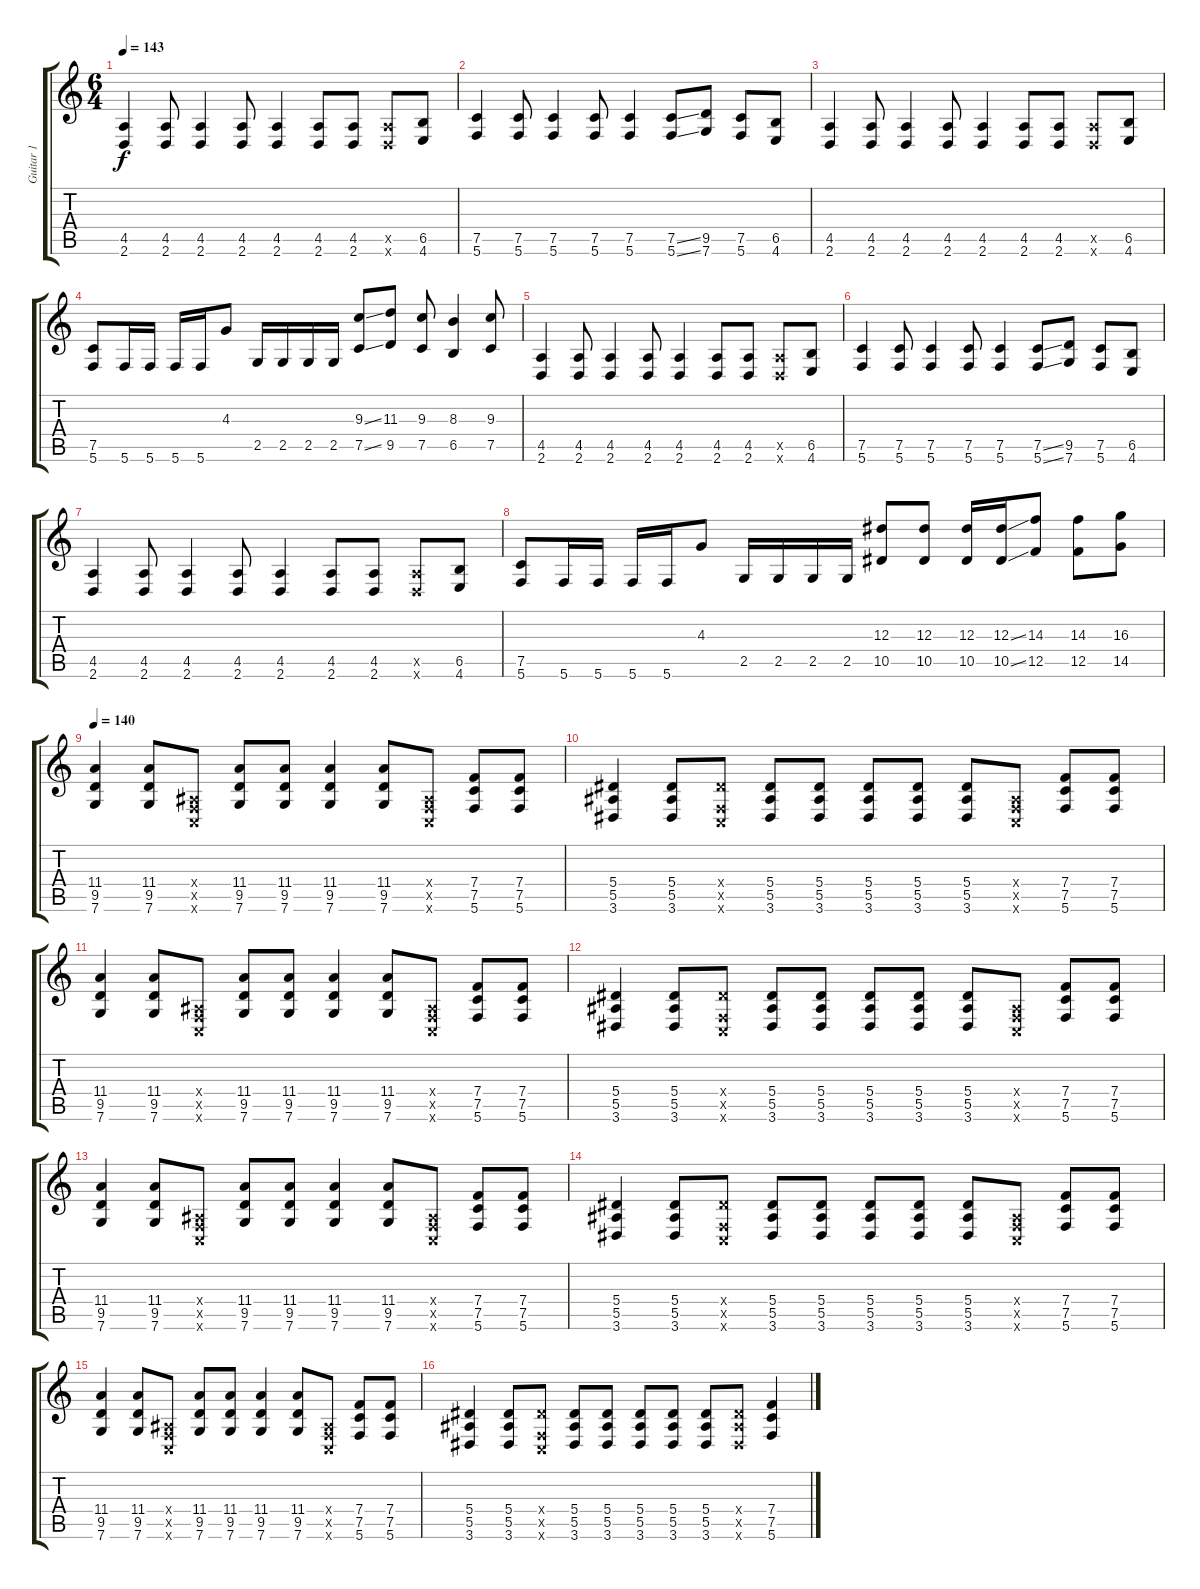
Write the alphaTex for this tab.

\track ("Guitar 1" "Guitar 1") {instrument distortionguitar}
\staff {score tabs}
\tuning (C4 G3 Eb3 Bb2 F2 C2) {hide}
\ts (6 4)
\section ("" "")
\tempo 143
\clef g2
\ks c
(4.5 2.6).4{dy f} (4.5 2.6).8 (4.5 2.6).4 (4.5 2.6).8 (4.5 2.6).4 (4.5 2.6).8 (4.5 2.6).8 (4.5{x} 2.6{x}).8 (6.5 4.6).8 |
(7.5 5.6).4 (7.5 5.6).8 (7.5 5.6).4 (7.5 5.6).8 (7.5 5.6).4 (7.5{ss} 5.6{ss}).8 (9.5 7.6).8 (7.5 5.6).8 (6.5 4.6).8 |
(4.5 2.6).4 (4.5 2.6).8 (4.5 2.6).4 (4.5 2.6).8 (4.5 2.6).4 (4.5 2.6).8 (4.5 2.6).8 (4.5{x} 2.6{x}).8 (6.5 4.6).8 |
(7.5 5.6).8 5.6.16 5.6.16 5.6.16 5.6.16 4.3.8 2.5.16 2.5.16 2.5.16 2.5.16 (9.3{ss} 7.5{ss}).8 (11.3 9.5).8 (9.3 7.5).8 (8.3 6.5).4 (9.3 7.5).8 |
(4.5 2.6).4 (4.5 2.6).8 (4.5 2.6).4 (4.5 2.6).8 (4.5 2.6).4 (4.5 2.6).8 (4.5 2.6).8 (4.5{x} 2.6{x}).8 (6.5 4.6).8 |
(7.5 5.6).4 (7.5 5.6).8 (7.5 5.6).4 (7.5 5.6).8 (7.5 5.6).4 (7.5{ss} 5.6{ss}).8 (9.5 7.6).8 (7.5 5.6).8 (6.5 4.6).8 |
(4.5 2.6).4 (4.5 2.6).8 (4.5 2.6).4 (4.5 2.6).8 (4.5 2.6).4 (4.5 2.6).8 (4.5 2.6).8 (4.5{x} 2.6{x}).8 (6.5 4.6).8 |
(7.5 5.6).8 5.6.16 5.6.16 5.6.16 5.6.16 4.3.8 2.5.16 2.5.16 2.5.16 2.5.16 (12.3 10.5).8 (12.3 10.5).8 (12.3 10.5).16 (12.3{ss} 10.5{ss}).16 (14.3 12.5).8 (14.3 12.5).8 (16.3 14.5).8 |
\section ("" "")
\tempo 140
(11.4 9.5 7.6).4 (11.4 9.5 7.6).8 (0.4{x} 0.5{x} 0.6{x}).8 (11.4 9.5 7.6).8 (11.4 9.5 7.6).8 (11.4 9.5 7.6).4 (11.4 9.5 7.6).8 (0.4{x} 0.5{x} 0.6{x}).8 (7.4 7.5 5.6).8 (7.4 7.5 5.6).8 |
(5.4 5.5 3.6).4 (5.4 5.5 3.6).8 (5.4{x} 0.5{x} 0.6{x}).8 (5.4 5.5 3.6).8 (5.4 5.5 3.6).8 (5.4 5.5 3.6).8 (5.4 5.5 3.6).8 (5.4 5.5 3.6).8 (0.4{x} 0.5{x} 0.6{x}).8 (7.4 7.5 5.6).8 (7.4 7.5 5.6).8 |
(11.4 9.5 7.6).4 (11.4 9.5 7.6).8 (0.4{x} 0.5{x} 0.6{x}).8 (11.4 9.5 7.6).8 (11.4 9.5 7.6).8 (11.4 9.5 7.6).4 (11.4 9.5 7.6).8 (0.4{x} 0.5{x} 0.6{x}).8 (7.4 7.5 5.6).8 (7.4 7.5 5.6).8 |
(5.4 5.5 3.6).4 (5.4 5.5 3.6).8 (5.4{x} 0.5{x} 0.6{x}).8 (5.4 5.5 3.6).8 (5.4 5.5 3.6).8 (5.4 5.5 3.6).8 (5.4 5.5 3.6).8 (5.4 5.5 3.6).8 (0.4{x} 0.5{x} 0.6{x}).8 (7.4 7.5 5.6).8 (7.4 7.5 5.6).8 |
(11.4 9.5 7.6).4 (11.4 9.5 7.6).8 (0.4{x} 0.5{x} 0.6{x}).8 (11.4 9.5 7.6).8 (11.4 9.5 7.6).8 (11.4 9.5 7.6).4 (11.4 9.5 7.6).8 (0.4{x} 0.5{x} 0.6{x}).8 (7.4 7.5 5.6).8 (7.4 7.5 5.6).8 |
(5.4 5.5 3.6).4 (5.4 5.5 3.6).8 (5.4{x} 0.5{x} 0.6{x}).8 (5.4 5.5 3.6).8 (5.4 5.5 3.6).8 (5.4 5.5 3.6).8 (5.4 5.5 3.6).8 (5.4 5.5 3.6).8 (0.4{x} 0.5{x} 0.6{x}).8 (7.4 7.5 5.6).8 (7.4 7.5 5.6).8 |
(11.4 9.5 7.6).4 (11.4 9.5 7.6).8 (0.4{x} 0.5{x} 0.6{x}).8 (11.4 9.5 7.6).8 (11.4 9.5 7.6).8 (11.4 9.5 7.6).4 (11.4 9.5 7.6).8 (0.4{x} 0.5{x} 0.6{x}).8 (7.4 7.5 5.6).8 (7.4 7.5 5.6).8 |
(5.4 5.5 3.6).4 (5.4 5.5 3.6).8 (5.4{x} 0.5{x} 0.6{x}).8 (5.4 5.5 3.6).8 (5.4 5.5 3.6).8 (5.4 5.5 3.6).8 (5.4 5.5 3.6).8 (5.4 5.5 3.6).8 (5.4{x} 5.5{x} 3.6{x}).8 (7.4 7.5 5.6).4
